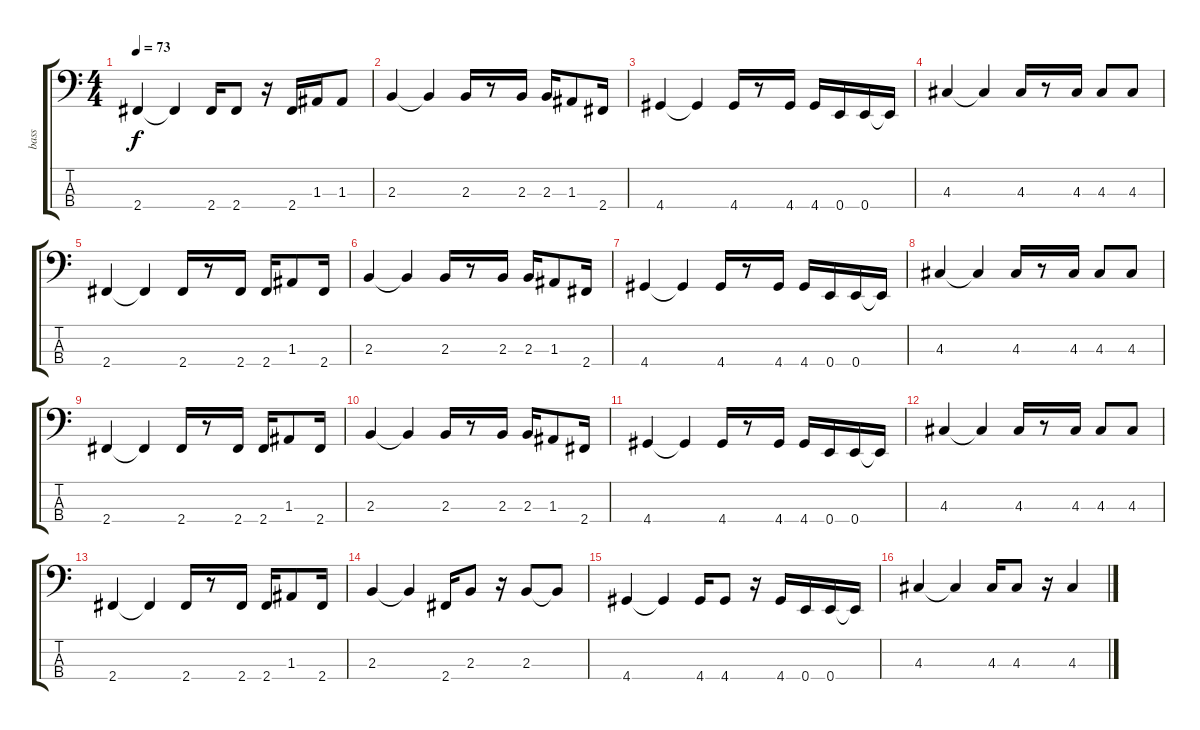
\track ("bass" "bass") {instrument electricbassfinger}
\staff {score tabs}
\tuning (G2 D2 A1 E1) {hide}
\ts (4 4)
\tempo 73
\clef f4
\ks c
2.4.4{dy f} 2.4{t}.4 2.4.16 2.4.8 r.16 2.4.16 1.3.16 1.3.8 |
2.3.4 2.3{t}.4 2.3.16 r.8 2.3.16 2.3.16 1.3.8 2.4.16 |
4.4.4 4.4{t}.4 4.4.16 r.8 4.4.16 4.4.16 0.4.16 0.4.16 0.4{t}.16 |
4.3.4 4.3{t}.4 4.3.16 r.8 4.3.16 4.3.8 4.3.8 |
2.4.4 2.4{t}.4 2.4.16 r.8 2.4.16 2.4.16 1.3.8 2.4.16 |
2.3.4 2.3{t}.4 2.3.16 r.8 2.3.16 2.3.16 1.3.8 2.4.16 |
4.4.4 4.4{t}.4 4.4.16 r.8 4.4.16 4.4.16 0.4.16 0.4.16 0.4{t}.16 |
4.3.4 4.3{t}.4 4.3.16 r.8 4.3.16 4.3.8 4.3.8 |
2.4.4 2.4{t}.4 2.4.16 r.8 2.4.16 2.4.16 1.3.8 2.4.16 |
2.3.4 2.3{t}.4 2.3.16 r.8 2.3.16 2.3.16 1.3.8 2.4.16 |
4.4.4 4.4{t}.4 4.4.16 r.8 4.4.16 4.4.16 0.4.16 0.4.16 0.4{t}.16 |
4.3.4 4.3{t}.4 4.3.16 r.8 4.3.16 4.3.8 4.3.8 |
2.4.4 2.4{t}.4 2.4.16 r.8 2.4.16 2.4.16 1.3.8 2.4.16 |
2.3.4 2.3{t}.4 2.4.16 2.3.8 r.16 2.3.8 2.3{t}.8 |
4.4.4 4.4{t}.4 4.4.16 4.4.8 r.16 4.4.16 0.4.16 0.4.16 0.4{t}.16 |
4.3.4 4.3{t}.4 4.3.16 4.3.8 r.16 4.3.4
